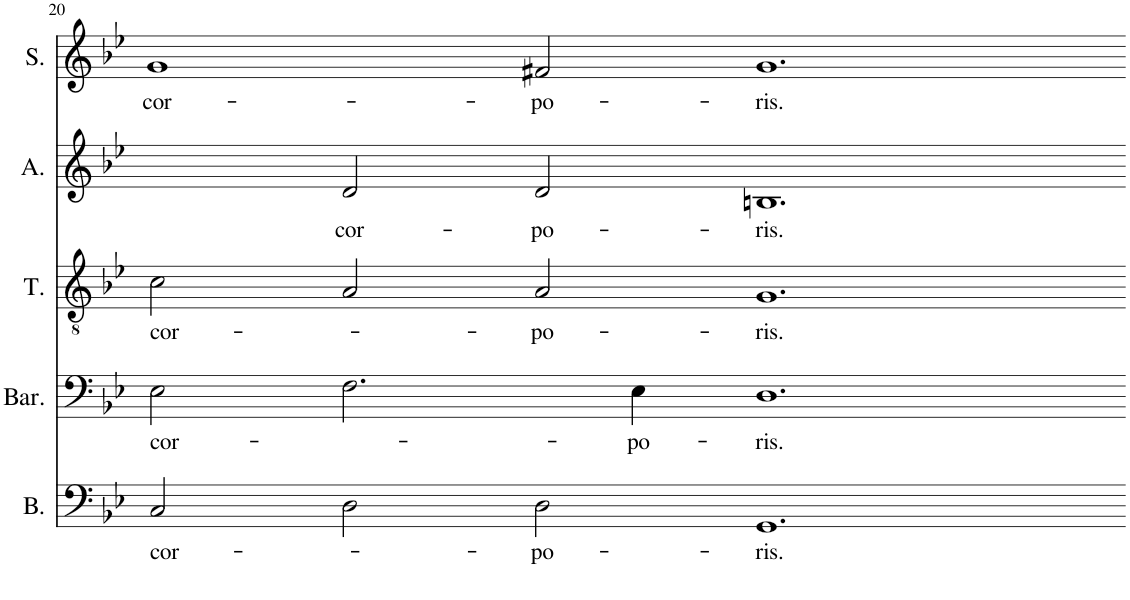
**kern	**text	**kern	**text	**kern	**text	**kern	**text	**kern	**text
*part5	*part5	*part4	*part4	*part3	*part3	*part2	*part2	*part1	*part1
*staff5	*staff5	*staff4	*staff4	*staff3	*staff3	*staff2	*staff2	*staff1	*staff1
*I"Bass	*	*I"Baritone	*	*I"Tenor	*	*I"Alto	*	*I"Soprano	*
*I'B.	*	*I'Bar.	*	*I'T.	*	*I'A.	*	*I'S.	*
!!LO:PB:g=z
*clefF4	*	*clefF4	*	*clefGv2	*	*clefG2	*	*clefG2	*
*k[b-e-]	*	*k[b-e-]	*	*k[b-e-]	*	*k[b-e-]	*	*k[b-e-]	*
*M6/2	*	*M6/2	*	*M6/2	*	*M6/2	*	*M6/2	*
=20	=20	=20	=20	=20	=20	=20	=20	=20	=20
!	!LO:LY:b	!	!LO:LY:b	!	!LO:LY:b	!	!	!	!LO:LY:b
2C/	cor-	2E-\	cor-	2c\	cor-	2e-/]	.	1g	cor-
!	!	!	!	!	!	!	!LO:LY:b	!	!
2D\	.	2.F\	.	2A/	.	2d/	cor-	.	.
!	!LO:LY:b	!	!	!	!LO:LY:b	!	!LO:LY:b	!	!LO:LY:b
2D\	-po-	.	.	2A/	-po-	2d/	-po-	2f#X/	-po-
!	!	!	!LO:LY:b	!	!	!	!	!	!
.	.	4E-\	-po-	.	.	.	.	.	.
!	!LO:LY:b	!	!LO:LY:b	!	!LO:LY:b	!	!LO:LY:b	!	!LO:LY:b
1.GG	-ris.	1.D	-ris.	1.G	-ris.	1.Bn	-ris.	1.g	-ris.
==	==	==	==	==	==	==	==	==	==
*-	*-	*-	*-	*-	*-	*-	*-	*-	*-
